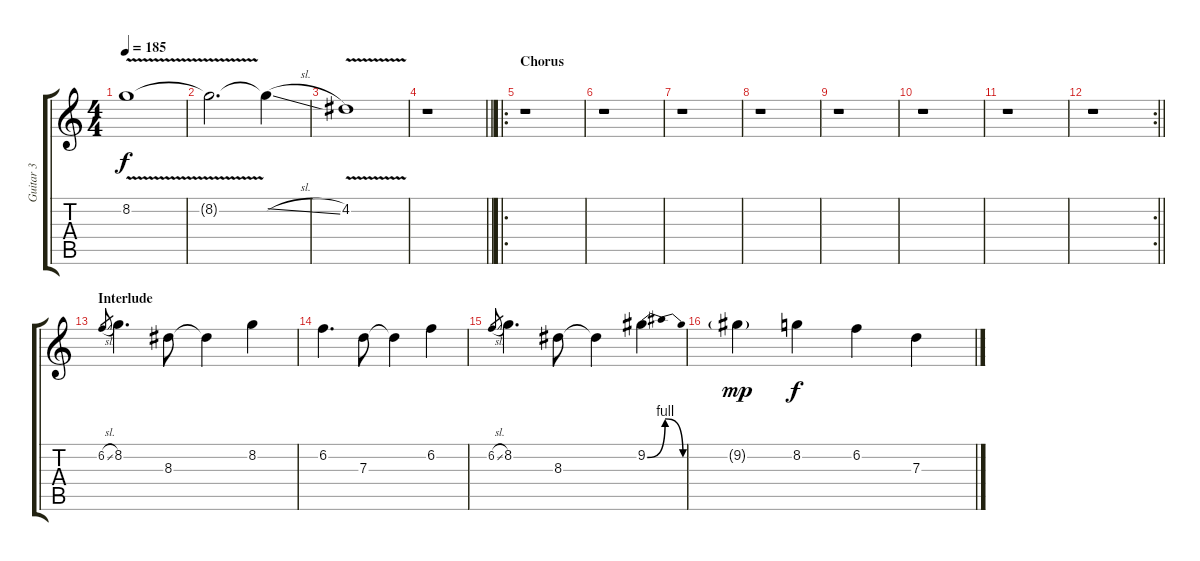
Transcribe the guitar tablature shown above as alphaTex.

\track ("Guitar 3" "Guitar 3") {instrument distortionguitar}
\staff {score tabs}
\tuning (E4 B3 G3 D3 A2 D2) {hide}
\ts (4 4)
\tempo 185
\clef g2
\ks c
8.2{v}.1{dy f} |
8.2{t}.2{d} 8.2{sl t}.4 |
4.2{v}.1 |
\barLineRight lightlight
r.1 |
\ro
\section ("" "Chorus")
r.1 |
r.1 |
r.1 |
r.1 |
r.1 |
r.1 |
r.1 |
\rc 2
\barLineRight lightlight
r.1 |
\section ("" "Interlude")
6.2{sl}.8{gr} 8.2.4{d} 8.3.8 8.3{t}.4 8.2.4 |
6.2.4{d} 7.3.8 7.3{t}.4 6.2.4 |
6.2{sl}.8{gr} 8.2.4{d} 8.3.8 8.3{t}.4 9.2{be (bendrelease 0 0 15 4 15 4 60 0)}.4 |
9.2{g}.4{dy mp} 8.2.4{dy f} 6.2.4 7.3.4
